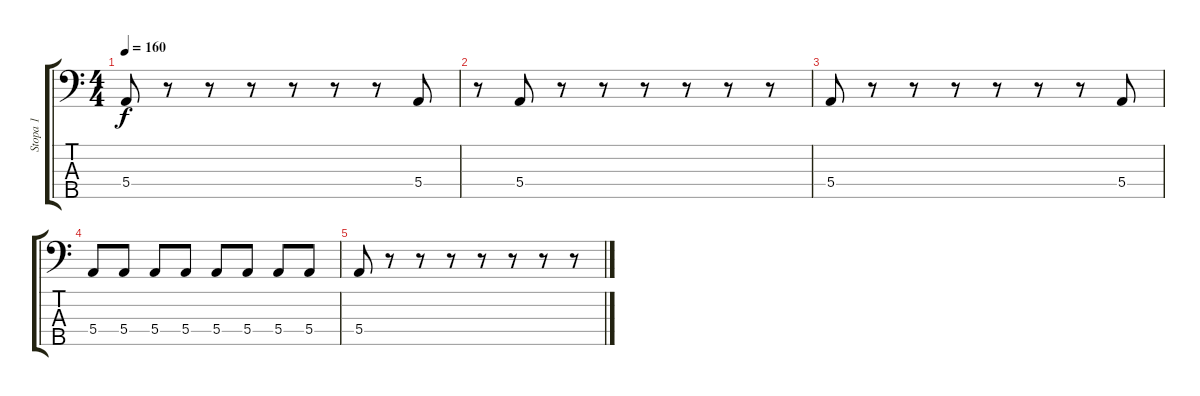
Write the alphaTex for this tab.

\track ("Stopa 1" "Stopa 1") {instrument electricbasspick}
\staff {score tabs}
\tuning (Gb2 D2 A1 E1 B0) {hide}
\ts (4 4)
\tempo 160
\clef f4
\ks c
5.4.8{dy f} r.8 r.8 r.8 r.8 r.8 r.8 5.4.8 |
r.8 5.4.8 r.8 r.8 r.8 r.8 r.8 r.8 |
5.4.8 r.8 r.8 r.8 r.8 r.8 r.8 5.4.8 |
5.4.8 5.4.8 5.4.8 5.4.8 5.4.8 5.4.8 5.4.8 5.4.8 |
5.4.8 r.8 r.8 r.8 r.8 r.8 r.8 r.8
